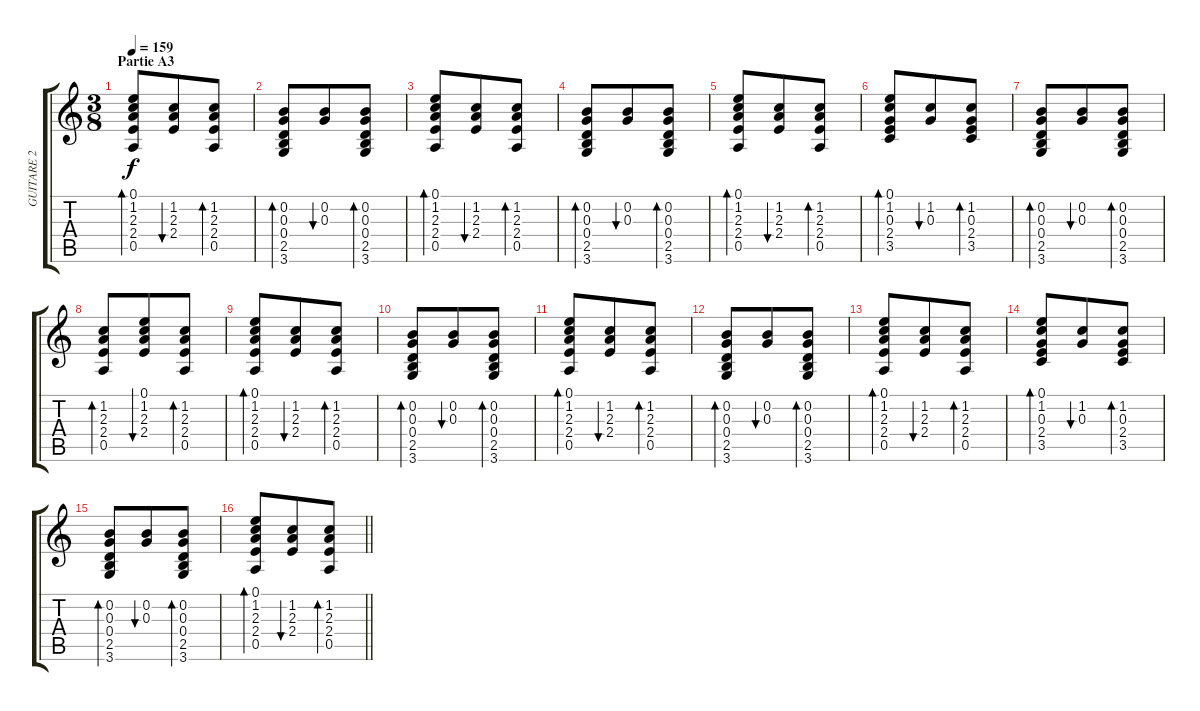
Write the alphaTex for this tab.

\track ("GUITARE 2" "GUITARE 2") {instrument electricguitarmuted}
\staff {score tabs}
\tuning (E4 B3 G3 D3 A2 E2) {hide}
\ts (3 8)
\section ("" "Partie A3")
\tempo 159
\clef g2
\ks c
(0.1 1.2 2.3 2.4 0.5).8{bd 60 dy f} (1.2 2.3 2.4).8{bu 60} (1.2 2.3 2.4 0.5).8{bd 60} |
(0.2 0.3 0.4 2.5 3.6).8{bd 60} (0.2 0.3).8{bu 60} (0.2 0.3 0.4 2.5 3.6).8{bd 60} |
(0.1 1.2 2.3 2.4 0.5).8{bd 60} (1.2 2.3 2.4).8{bu 60} (1.2 2.3 2.4 0.5).8{bd 60} |
(0.2 0.3 0.4 2.5 3.6).8{bd 60} (0.2 0.3).8{bu 60} (0.2 0.3 0.4 2.5 3.6).8{bd 60} |
(0.1 1.2 2.3 2.4 0.5).8{bd 60} (1.2 2.3 2.4).8{bu 60} (1.2 2.3 2.4 0.5).8{bd 60} |
(0.1 1.2 0.3 2.4 3.5).8{bd 60} (1.2 0.3).8{bu 60} (1.2 0.3 2.4 3.5).8{bd 60} |
(0.2 0.3 0.4 2.5 3.6).8{bd 60} (0.2 0.3).8{bu 60} (0.2 0.3 0.4 2.5 3.6).8{bd 60} |
(1.2 2.3 2.4 0.5).8{bd 60} (0.1 1.2 2.3 2.4).8{bu 60} (1.2 2.3 2.4 0.5).8{bd 60} |
(0.1 1.2 2.3 2.4 0.5).8{bd 60} (1.2 2.3 2.4).8{bu 60} (1.2 2.3 2.4 0.5).8{bd 60} |
(0.2 0.3 0.4 2.5 3.6).8{bd 60} (0.2 0.3).8{bu 60} (0.2 0.3 0.4 2.5 3.6).8{bd 60} |
(0.1 1.2 2.3 2.4 0.5).8{bd 60} (1.2 2.3 2.4).8{bu 60} (1.2 2.3 2.4 0.5).8{bd 60} |
(0.2 0.3 0.4 2.5 3.6).8{bd 60} (0.2 0.3).8{bu 60} (0.2 0.3 0.4 2.5 3.6).8{bd 60} |
(0.1 1.2 2.3 2.4 0.5).8{bd 60} (1.2 2.3 2.4).8{bu 60} (1.2 2.3 2.4 0.5).8{bd 60} |
(0.1 1.2 0.3 2.4 3.5).8{bd 60} (1.2 0.3).8{bu 60} (1.2 0.3 2.4 3.5).8{bd 60} |
(0.2 0.3 0.4 2.5 3.6).8{bd 60} (0.2 0.3).8{bu 60} (0.2 0.3 0.4 2.5 3.6).8{bd 60} |
\barLineRight lightlight
(0.1 1.2 2.3 2.4 0.5).8{bd 60} (1.2 2.3 2.4).8{bu 60} (1.2 2.3 2.4 0.5).8{bd 60}
